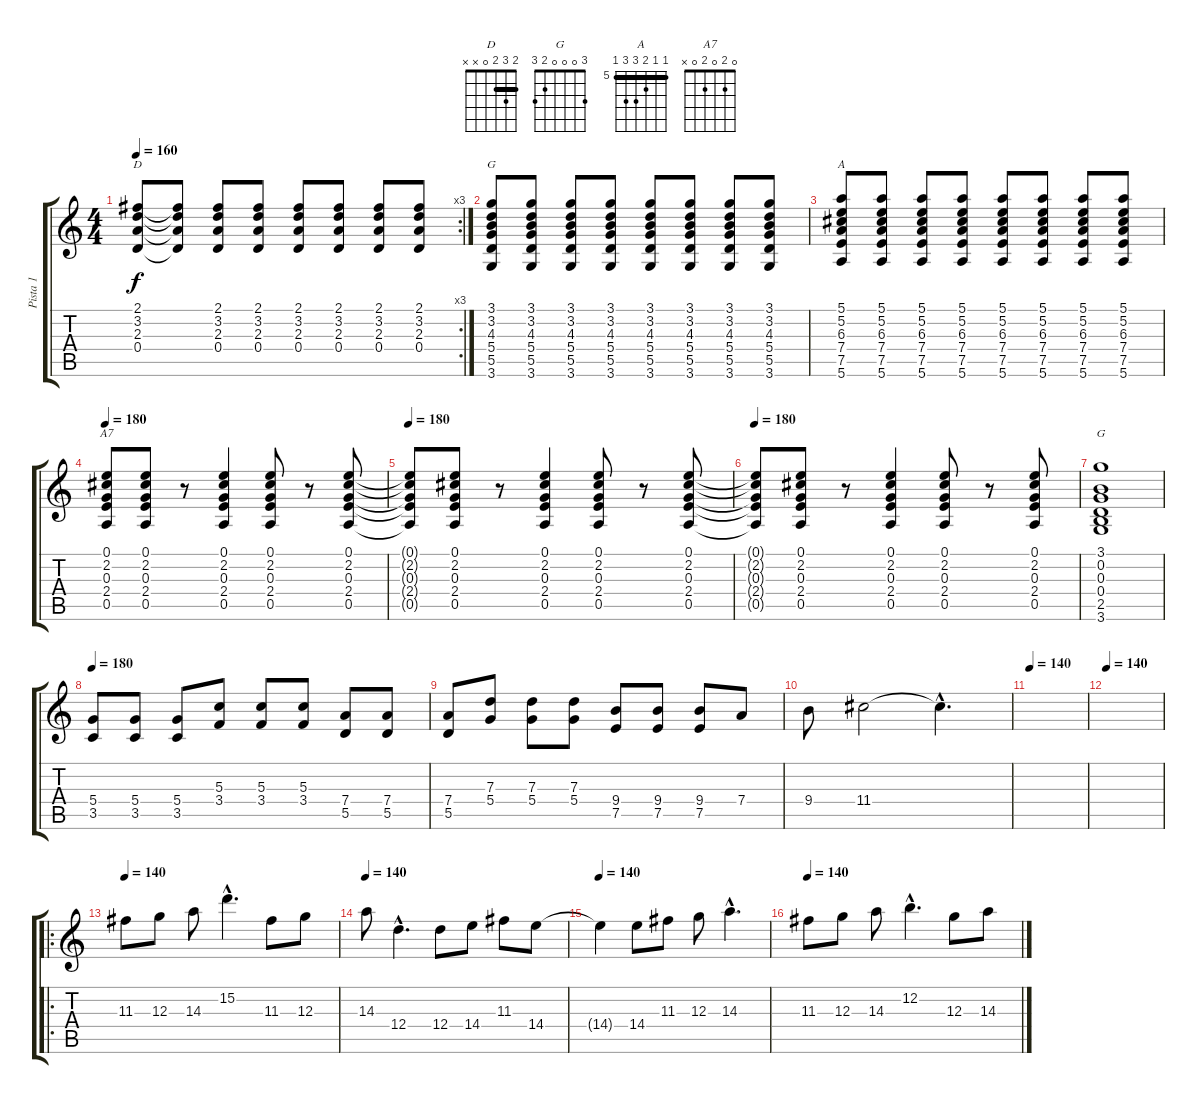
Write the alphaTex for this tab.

\track ("Pista 1" "Pista 1") {instrument overdrivenguitar}
\staff {score tabs}
\tuning (E4 B3 G3 D3 A2 E2) {hide}
\chord ("D" 2 3 2 0 x x) {barre 2}
\chord ("G" 3 3 4 5 5 3) {barre 3}
\chord ("A" 5 5 6 7 7 5) {firstfret 5 barre 5}
\chord ("A7" 0 2 0 2 0 x)
\chord ("G" 3 0 0 0 2 3)
\rc 3
\ts (4 4)
\tempo 160
\clef g2
\ks c
(2.1 3.2 2.3 0.4).8{ch "D" dy f} (2.1{t} 3.2{t} 2.3{t} 0.4{t}).8 (2.1 3.2 2.3 0.4).8 (2.1 3.2 2.3 0.4).8 (2.1 3.2 2.3 0.4).8 (2.1 3.2 2.3 0.4).8 (2.1 3.2 2.3 0.4).8 (2.1 3.2 2.3 0.4).8 |
(3.1 3.2 4.3 5.4 5.5 3.6).8{ch "G"} (3.1 3.2 4.3 5.4 5.5 3.6).8 (3.1 3.2 4.3 5.4 5.5 3.6).8 (3.1 3.2 4.3 5.4 5.5 3.6).8 (3.1 3.2 4.3 5.4 5.5 3.6).8 (3.1 3.2 4.3 5.4 5.5 3.6).8 (3.1 3.2 4.3 5.4 5.5 3.6).8 (3.1 3.2 4.3 5.4 5.5 3.6).8 |
(5.1 5.2 6.3 7.4 7.5 5.6).8{ch "A"} (5.1 5.2 6.3 7.4 7.5 5.6).8 (5.1 5.2 6.3 7.4 7.5 5.6).8 (5.1 5.2 6.3 7.4 7.5 5.6).8 (5.1 5.2 6.3 7.4 7.5 5.6).8 (5.1 5.2 6.3 7.4 7.5 5.6).8 (5.1 5.2 6.3 7.4 7.5 5.6).8 (5.1 5.2 6.3 7.4 7.5 5.6).8 |
\tempo 180
(0.1 2.2 0.3 2.4 0.5).8{ch "A7"} (0.1 2.2 0.3 2.4 0.5).8 r.8 (0.1 2.2 0.3 2.4 0.5).4 (0.1 2.2 0.3 2.4 0.5).8 r.8 (0.1 2.2 0.3 2.4 0.5).8 |
\tempo 180
(0.1{t} 2.2{t} 0.3{t} 2.4{t} 0.5{t}).8 (0.1 2.2 0.3 2.4 0.5).8 r.8 (0.1 2.2 0.3 2.4 0.5).4 (0.1 2.2 0.3 2.4 0.5).8 r.8 (0.1 2.2 0.3 2.4 0.5).8 |
\tempo 180
(0.1{t} 2.2{t} 0.3{t} 2.4{t} 0.5{t}).8 (0.1 2.2 0.3 2.4 0.5).8 r.8 (0.1 2.2 0.3 2.4 0.5).4 (0.1 2.2 0.3 2.4 0.5).8 r.8 (0.1 2.2 0.3 2.4 0.5).8 |
(3.1 0.2 0.3 0.4 2.5 3.6).1{ch "G"} |
\tempo 180
(5.4 3.5).8 (5.4 3.5).8 (5.4 3.5).8 (5.3 3.4).8 (5.3 3.4).8 (5.3 3.4).8 (7.4 5.5).8 (7.4 5.5).8 |
(7.4 5.5).8 (7.3 5.4).8 (7.3 5.4).8 (7.3 5.4).8 (9.4 7.5).8 (9.4 7.5).8 (9.4 7.5).8 7.4.8 |
9.4.8 11.4.2 11.4{hac t}.4{d} |
\tempo 140
|
\tempo 140
|
\ro
\tempo 140
11.3.8 12.3.8 14.3.8 15.2{hac}.4{d} 11.3.8 12.3.8 |
\tempo 140
14.3.8 12.4{hac}.4{d} 12.4.8 14.4.8 11.3.8 14.4.8 |
\tempo 140
14.4{t}.4 14.4.8 11.3.8 12.3.8 14.3{hac}.4{d} |
\tempo 140
11.3.8 12.3.8 14.3.8 12.2{hac}.4{d} 12.3.8 14.3.8
